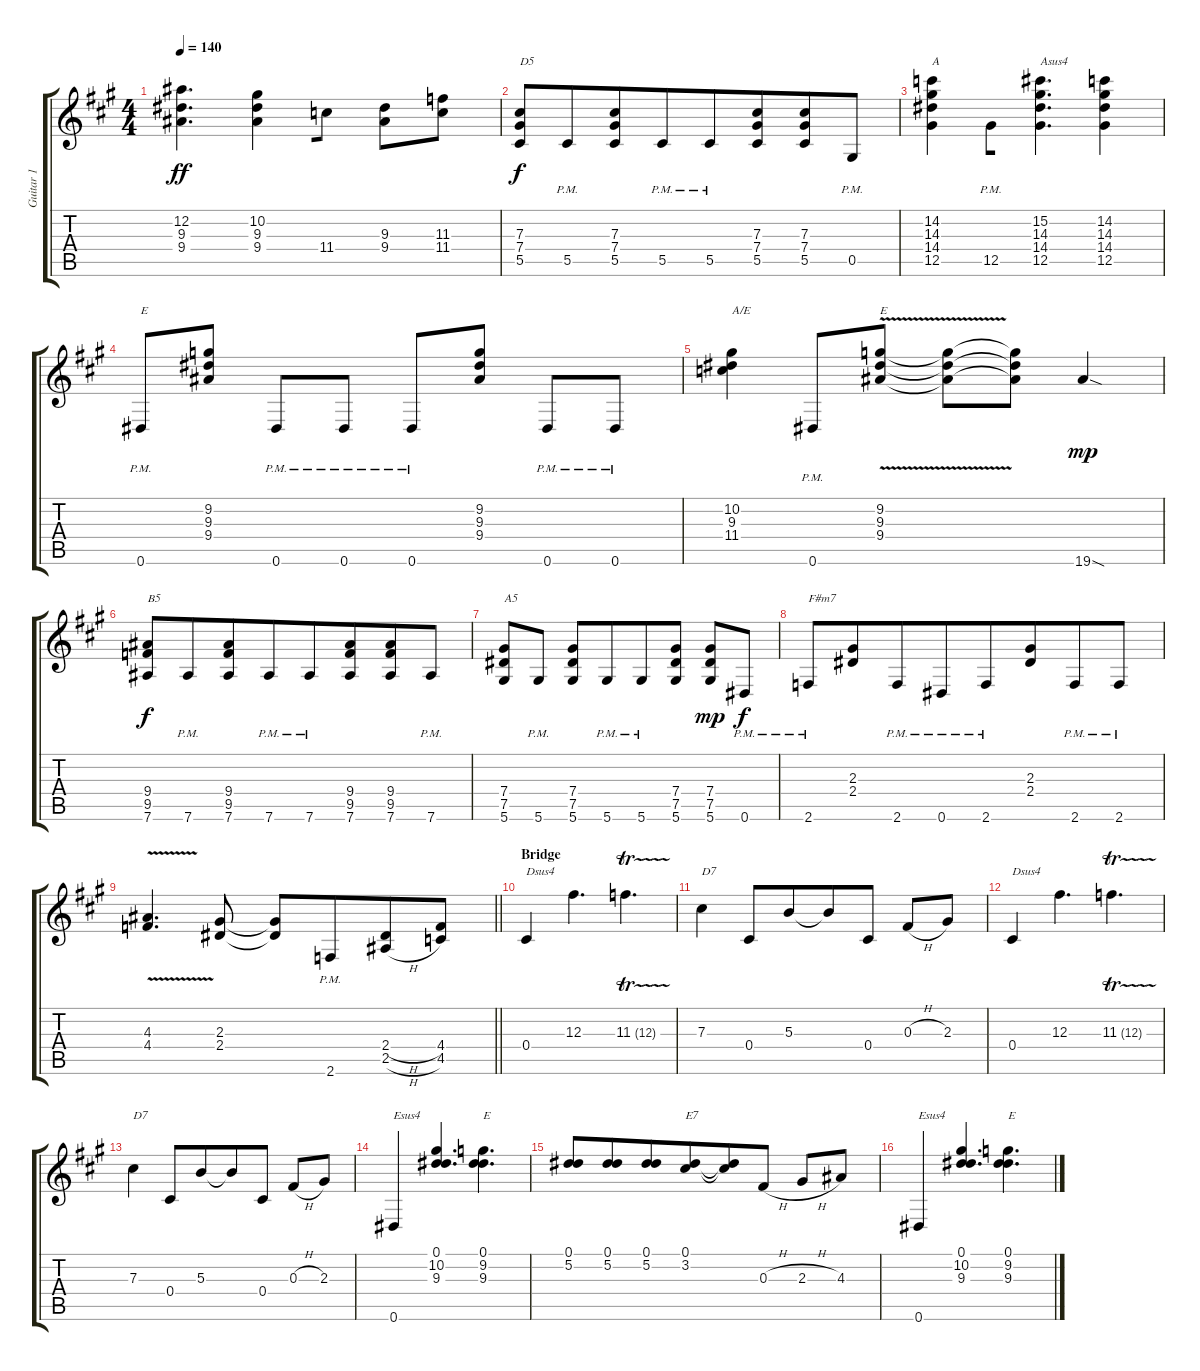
\track ("Guitar 1 " "Guitar 1 ") {mute instrument distortionguitar}
\staff {score tabs}
\tuning (Eb4 Bb3 Gb3 Db3 Ab2 Eb2) {hide}
\ts (4 4)
\tempo 140
\clef g2
\ks a
(12.2 9.3 9.4).4{d dy ff} (10.2 9.3 9.4).4{beam merge} 11.4.8 (9.3 9.4).8{beam merge} (11.3 11.4).8 |
(7.3 7.4 5.5).8{txt "D5" dy f beam merge} 5.5{pm}.8{beam merge} (7.3 7.4 5.5).8 5.5{pm}.8{beam merge} 5.5{pm}.8{beam merge} (7.3 7.4 5.5).8{beam merge} (7.3 7.4 5.5).8{beam merge} 0.5{pm}.8 |
(14.2 14.3 14.4 12.5).4{txt "A"} 12.5{pm}.8{beam merge} (15.2 14.3 14.4 12.5).4{d txt "Asus4"} (14.2 14.3 14.4 12.5).4 |
0.6{pm}.8{txt "E"} (9.2 9.3 9.4).8 0.6{pm}.8 0.6{pm}.8 0.6{pm}.8{beam merge} (9.2 9.3 9.4).8 0.6{pm}.8 0.6{pm}.8 |
(10.2 9.3 11.4).4{txt "A/E"} 0.6{pm}.8{beam merge} (9.2 9.3 9.4{v}).8{txt "E"} (9.2{t} 9.3{t} 9.4{t}).8 (9.2{t} 9.3{t} 9.4{t}).8 19.6{sod}.4{dy mp} |
(9.4 9.5 7.6).8{txt "B5" dy f beam merge} 7.6{pm}.8{beam merge} (9.4 9.5 7.6).8 7.6{pm}.8{beam merge} 7.6{pm}.8{beam merge} (9.4 9.5 7.6).8{beam merge} (9.4 9.5 7.6).8{beam merge} 7.6{pm}.8 |
(7.4 7.5 5.6).8{txt "A5"} 5.6{pm}.8 (7.4 7.5 5.6).8 5.6{pm}.8{beam merge} 5.6{pm}.8 (7.4 7.5 5.6).8 (7.4 7.5 5.6).8{dy mp} 0.6{pm}.8{dy f} |
2.6{pm}.8{txt "F#m7" beam merge} (2.3 2.4).8{beam merge} 2.6{pm}.8 0.6{pm}.8{beam merge} 2.6{pm}.8 (2.3 2.4).8{beam merge} 2.6{pm}.8 2.6{pm}.8 |
\barLineRight lightlight
(4.3 4.4{v}).4{d} (2.3 2.4).8 (2.3{t} 2.4{t}).8{beam merge} 2.6{pm}.8{beam merge} (2.4{h} 2.5{h}).8{beam merge} (4.4 4.5).8 |
\section ("" "Bridge")
0.4.4{txt "Dsus4"} 12.3.4{d beam merge} 11.3{tr (12 32)}.4{d} |
7.3.4{txt "D7"} 0.4.8 5.3.8{beam merge} 5.3{t}.8 0.4.8 0.3{h}.8{beam merge} 2.3.8 |
0.4.4{txt "Dsus4"} 12.3.4{d beam merge} 11.3{tr (12 32)}.4{d} |
7.3.4{txt "D7"} 0.4.8 5.3.8{beam merge} 5.3{t}.8 0.4.8 0.3{h}.8{beam merge} 2.3.8 |
0.6.4{txt "Esus4" beam merge} (0.1 10.2 9.3).4{d} (0.1 9.2 9.3).4{d txt "E"} |
(0.1 5.2).8 (0.1 5.2).8{beam merge} (0.1 5.2).8{beam merge} (0.1 3.2).8{txt "E7" beam merge} (0.1{t} 3.2{t}).8 0.3{h}.8 2.3{h}.8 4.3.8 |
0.6.4{txt "Esus4" beam merge} (0.1 10.2 9.3).4{d} (0.1 9.2 9.3).4{d txt "E"}
